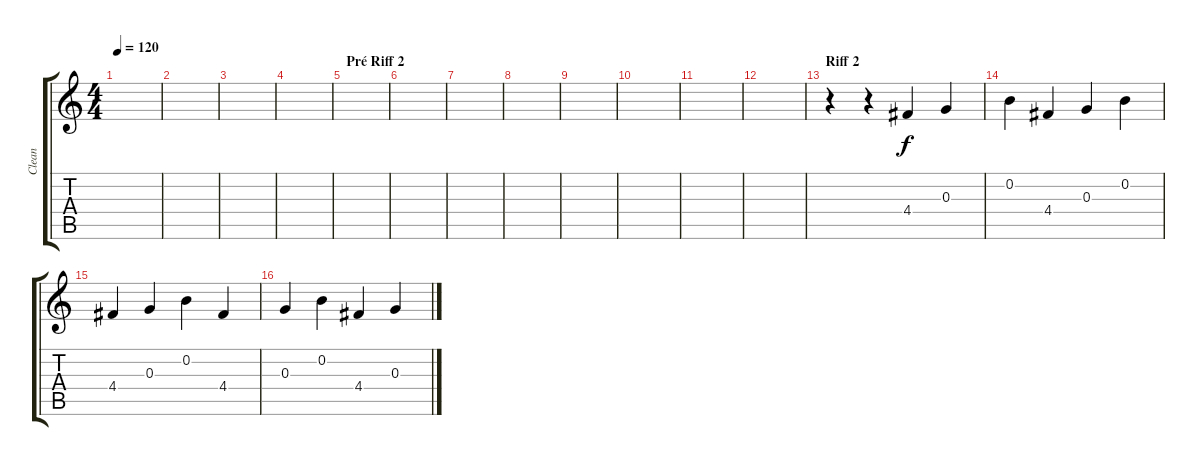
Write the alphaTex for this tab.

\track ("Clean" "Clean") {instrument electricguitarclean}
\staff {score tabs}
\tuning (E4 B3 G3 D3 A2 E2) {hide}
\ts (4 4)
\tempo 120
\clef g2
\ks c
|
|
|
|
\section ("" "Pré Riff 2")
|
|
|
|
|
|
|
|
\section ("" "Riff 2")
r.4 r.4 4.4.4 0.3.4 |
0.2.4 4.4.4 0.3.4 0.2.4 |
4.4.4 0.3.4 0.2.4 4.4.4 |
0.3.4 0.2.4 4.4.4 0.3.4
